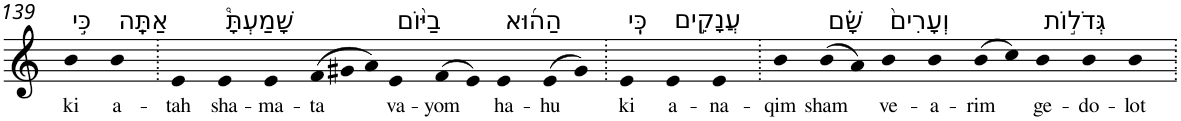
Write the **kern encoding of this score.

**kern	**text
*part1	*part1
*staff1	*staff1
*I"Piano	*
*I'Pno	*
!!LO:PB:g=z
*clefG2	*
*k[]	*
=139	=139
!LO:TX:a:t=כִּ֣י	!
!	!LO:LY:b
4b	ki
!LO:TX:a:t=אַתָּֽה	!
!	!LO:LY:b
4b	a-
=140.	=140.
!	!LO:LY:b
4e	-tah
!LO:TX:a:t=שָׁמַעְתָּ֩	!
!	!LO:LY:b
4e	sha-
!	!LO:LY:b
4e	-ma-
*Xtuplet	*
!	!LO:LY:b
(>12f	-ta
12g#X	.
12a)	.
!LO:TX:a:t=בַיּ֨וֹם	!
!	!LO:LY:b
4e	va-
!	!LO:LY:b
(>8f	-yom
8e)	.
!LO:TX:a:t=הַה֜וּא	!
!	!LO:LY:b
4e	ha-
!	!LO:LY:b
(>8e	-hu
8g#)	.
=141.	=141.
!LO:TX:a:t=כִּֽי	!
!	!LO:LY:b
4e	ki
!LO:TX:a:t=עֲנָקִ֣ים	!
!	!LO:LY:b
4e	a-
!	!LO:LY:b
4e	-na-
=142.	=142.
!	!LO:LY:b
4b	-qim
!LO:TX:a:t=שָׁ֗ם	!
!	!LO:LY:b
(>8b	sham
8a)	.
!LO:TX:a:t=וְעָרִים֙	!
!	!LO:LY:b
4b	ve-
!	!LO:LY:b
4b	-a-
!	!LO:LY:b
(>8b	-rim
8cc)	.
!LO:TX:a:t=גְּדֹל֣וֹת	!
!	!LO:LY:b
4b	ge-
!	!LO:LY:b
4b	-do-
!	!LO:LY:b
4b	-lot
=.	=.
*-	*-
